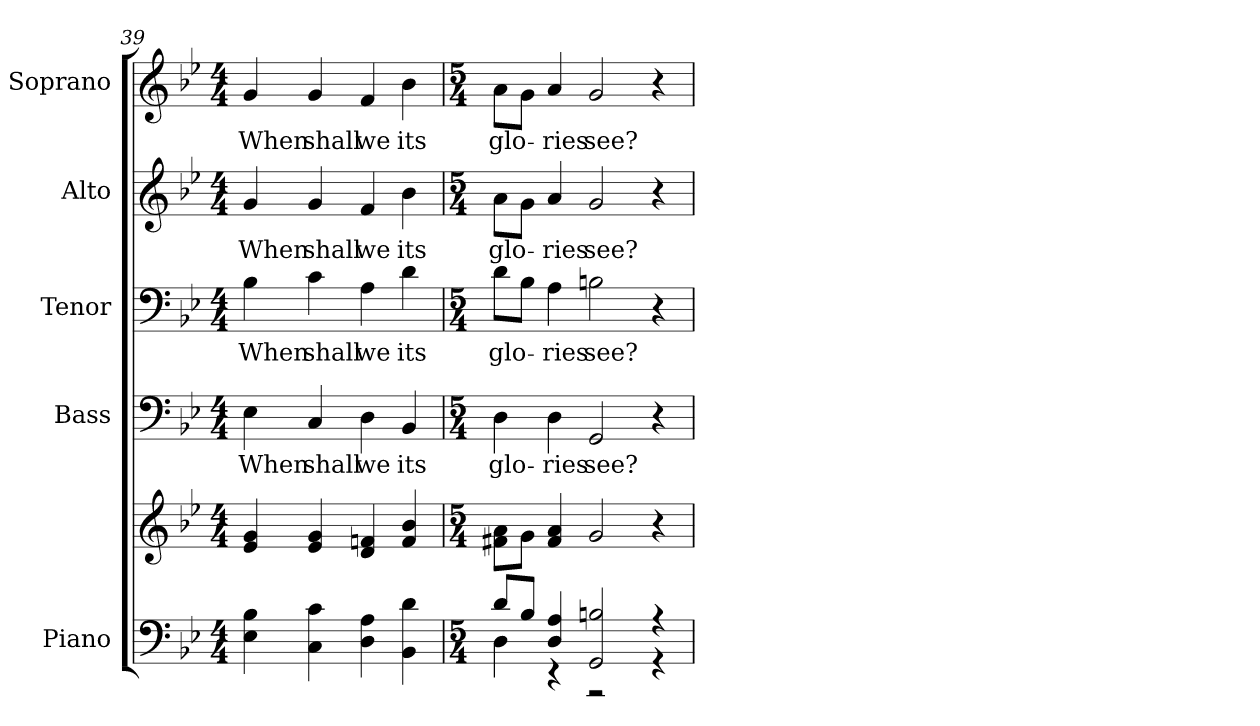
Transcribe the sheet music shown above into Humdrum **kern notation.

**kern	**kern	**kern	**text	**kern	**text	**kern	**text	**kern	**text
*part5	*part5	*part4	*part4	*part3	*part3	*part2	*part2	*part1	*part1
*staff6	*staff5	*staff4	*staff4	*staff3	*staff3	*staff2	*staff2	*staff1	*staff1
*I"Piano	*	*I"Bass	*	*I"Tenor	*	*I"Alto	*	*I"Soprano	*
*I'Pno.	*	*I'B.	*	*I'T.	*	*I'A.	*	*I'S.	*
!!LO:PB:g=z
*clefF4	*clefG2	*clefF4	*	*clefF4	*	*clefG2	*	*clefG2	*
*k[b-e-]	*k[b-e-]	*k[b-e-]	*	*k[b-e-]	*	*k[b-e-]	*	*k[b-e-]	*
*B-:	*B-:	*B-:	*	*B-:	*	*B-:	*	*B-:	*
*M4/4	*M4/4	*M4/4	*	*M4/4	*	*M4/4	*	*M4/4	*
=39	=39	=39	=39	=39	=39	=39	=39	=39	=39
!	!	!	!LO:LY:b:color=#000000	!	!	!	!	!	!
!	!	!	!	!	!LO:LY:b:color=#000000	!	!	!	!
!	!	!	!	!	!	!	!LO:LY:b:color=#000000	!	!
!	!	!	!	!	!	!	!	!	!LO:LY:b:color=#000000
4E-i\ 4B-i	4e-i/ 4gi	4E-i\	When	4B-i\	When	4gi/	When	4gi/	When
!	!	!	!LO:LY:b:color=#000000	!	!	!	!	!	!
!	!	!	!	!	!LO:LY:b:color=#000000	!	!	!	!
!	!	!	!	!	!	!	!LO:LY:b:color=#000000	!	!
!	!	!	!	!	!	!	!	!	!LO:LY:b:color=#000000
4Ci\ 4ci	4e-i/ 4gi	4Ci/	shall	4ci\	shall	4gi/	shall	4gi/	shall
!	!	!	!LO:LY:b:color=#000000	!	!	!	!	!	!
!	!	!	!	!	!LO:LY:b:color=#000000	!	!	!	!
!	!	!	!	!	!	!	!LO:LY:b:color=#000000	!	!
!	!	!	!	!	!	!	!	!	!LO:LY:b:color=#000000
4Di\ 4Ai	4di/ 4fni	4Di\	we	4Ai\	we	4fi/	we	4fi/	we
!	!	!	!LO:LY:b:color=#000000	!	!	!	!	!	!
!	!	!	!	!	!LO:LY:b:color=#000000	!	!	!	!
!	!	!	!	!	!	!	!LO:LY:b:color=#000000	!	!
!	!	!	!	!	!	!	!	!	!LO:LY:b:color=#000000
4BB-i\ 4di	4fi/ 4b-i	4BB-i/	its	4di\	its	4b-i\	its	4b-i\	its
=40	=40	=40	=40	=40	=40	=40	=40	=40	=40
*M5/4	*M5/4	*M5/4	*	*M5/4	*	*M5/4	*	*M5/4	*
*^	*	*	*	*	*	*	*	*	*
!	!	!	!	!LO:LY:b:color=#000000	!	!	!	!	!	!
!	!	!	!	!	!	!LO:LY:b:color=#000000	!	!	!	!
!	!	!	!	!	!	!	!	!LO:LY:b:color=#000000	!	!
!	!	!	!	!	!	!	!	!	!	!LO:LY:b:color=#000000
8di/L	4Di\	8f#Xi\ 8aiL	4Di\	glo-	8di\L	glo-	8ai\L	glo-	8ai\L	glo-
8B-i/J	.	8gi\J	.	.	8B-i\J	.	8gi\J	.	8gi\J	.
!	!	!	!	!LO:LY:b:color=#000000	!	!	!	!	!	!
!	!	!	!	!	!	!LO:LY:b:color=#000000	!	!	!	!
!	!	!	!	!	!	!	!	!LO:LY:b:color=#000000	!	!
!	!	!	!	!	!	!	!	!	!	!LO:LY:b:color=#000000
4Di/ 4Ai	4r	4f#i/ 4ai	4Di\	-ries	4Ai\	-ries	4ai/	-ries	4ai/	-ries
!	!	!	!	!LO:LY:b:color=#000000	!	!	!	!	!	!
!	!	!	!	!	!	!LO:LY:b:color=#000000	!	!	!	!
!	!	!	!	!	!	!	!	!LO:LY:b:color=#000000	!	!
!	!	!	!	!	!	!	!	!	!	!LO:LY:b:color=#000000
2GGi/ 2Bni	2r	2gi/	2GGi/	see?	2Bni\	see?	2gi/	see?	2gi/	see?
4r	4r	4r	4r	.	4r	.	4r	.	4r	.
*v	*v	*	*	*	*	*	*	*	*	*
=	=	=	=	=	=	=	=	=	=
*-	*-	*-	*-	*-	*-	*-	*-	*-	*-
